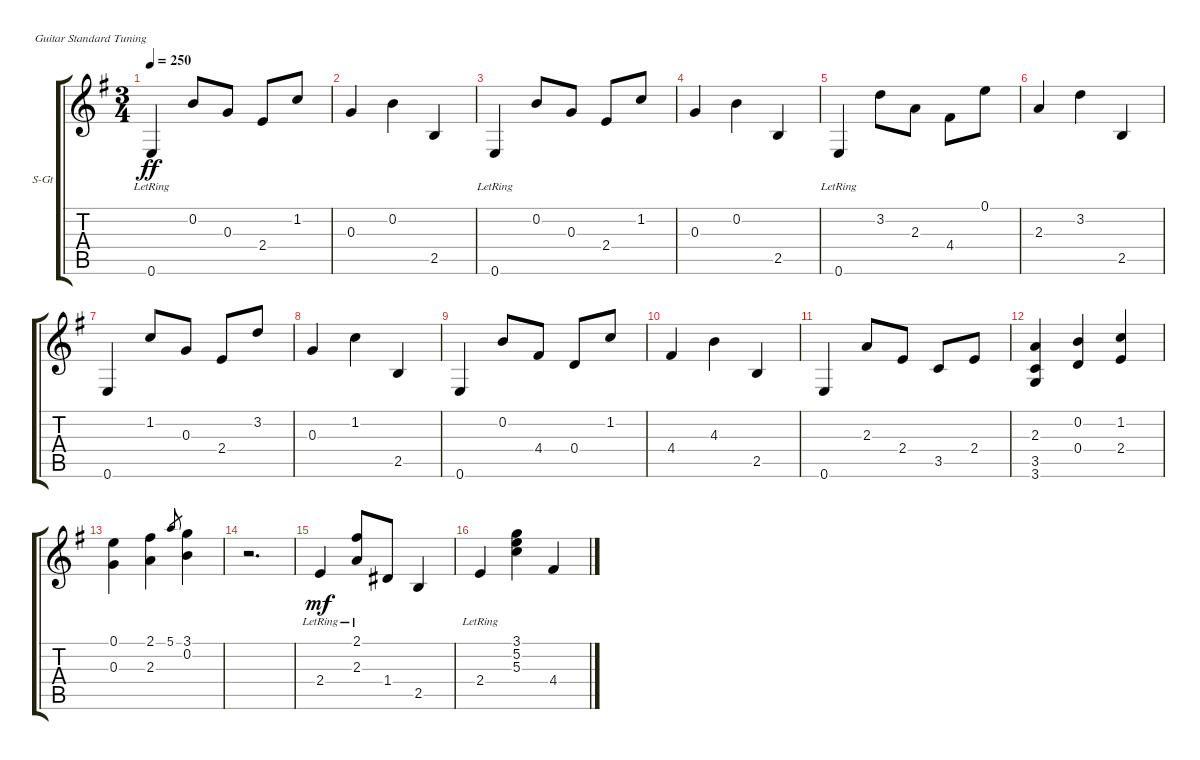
\defaultSystemsLayout 4
\bracketExtendMode groupsimilarinstruments
\firstSystemTrackNameOrientation horizontal
\otherSystemsTrackNameOrientation horizontal
\track ("Steel Guitar" "S-Gt") {instrument acousticguitarnylon}
\staff {score tabs}
\tuning (E4 B3 G3 D3 A2 E2)
\ts (3 4)
\tempo 250
\clef g2
\ks g
0.6{lr}.4{dy ff} 0.2.8 0.3.8 2.4.8 1.2.8 |
0.3.4 0.2.4 2.5.4 |
0.6{lr}.4 0.2.8 0.3.8 2.4.8 1.2.8 |
0.3.4 0.2.4 2.5.4 |
0.6{lr}.4 3.2.8 2.3.8 4.4.8 0.1.8 |
2.3.4 3.2.4 2.5.4 |
0.6.4 1.2.8 0.3.8 2.4.8 3.2.8 |
0.3.4 1.2.4 2.5.4 |
0.6.4 0.2.8 4.4.8 0.4.8 1.2.8 |
4.4.4 4.3.4 2.5.4 |
0.6.4 2.3.8 2.4.8 3.5.8 2.4.8 |
(3.6 3.5 2.3).4 (0.2 0.4).4 (1.2 2.4).4 |
(0.3 0.1).4 (2.1 2.3).4 5.1.8{gr} (0.2 3.1).4 |
r.2{d} |
2.4{lr}.4{dy mf} (2.3{lr} 2.1{lr}).8 1.4.8 2.5.4 |
2.4{lr}.4 (3.1 5.2 5.3).4 4.4.4
